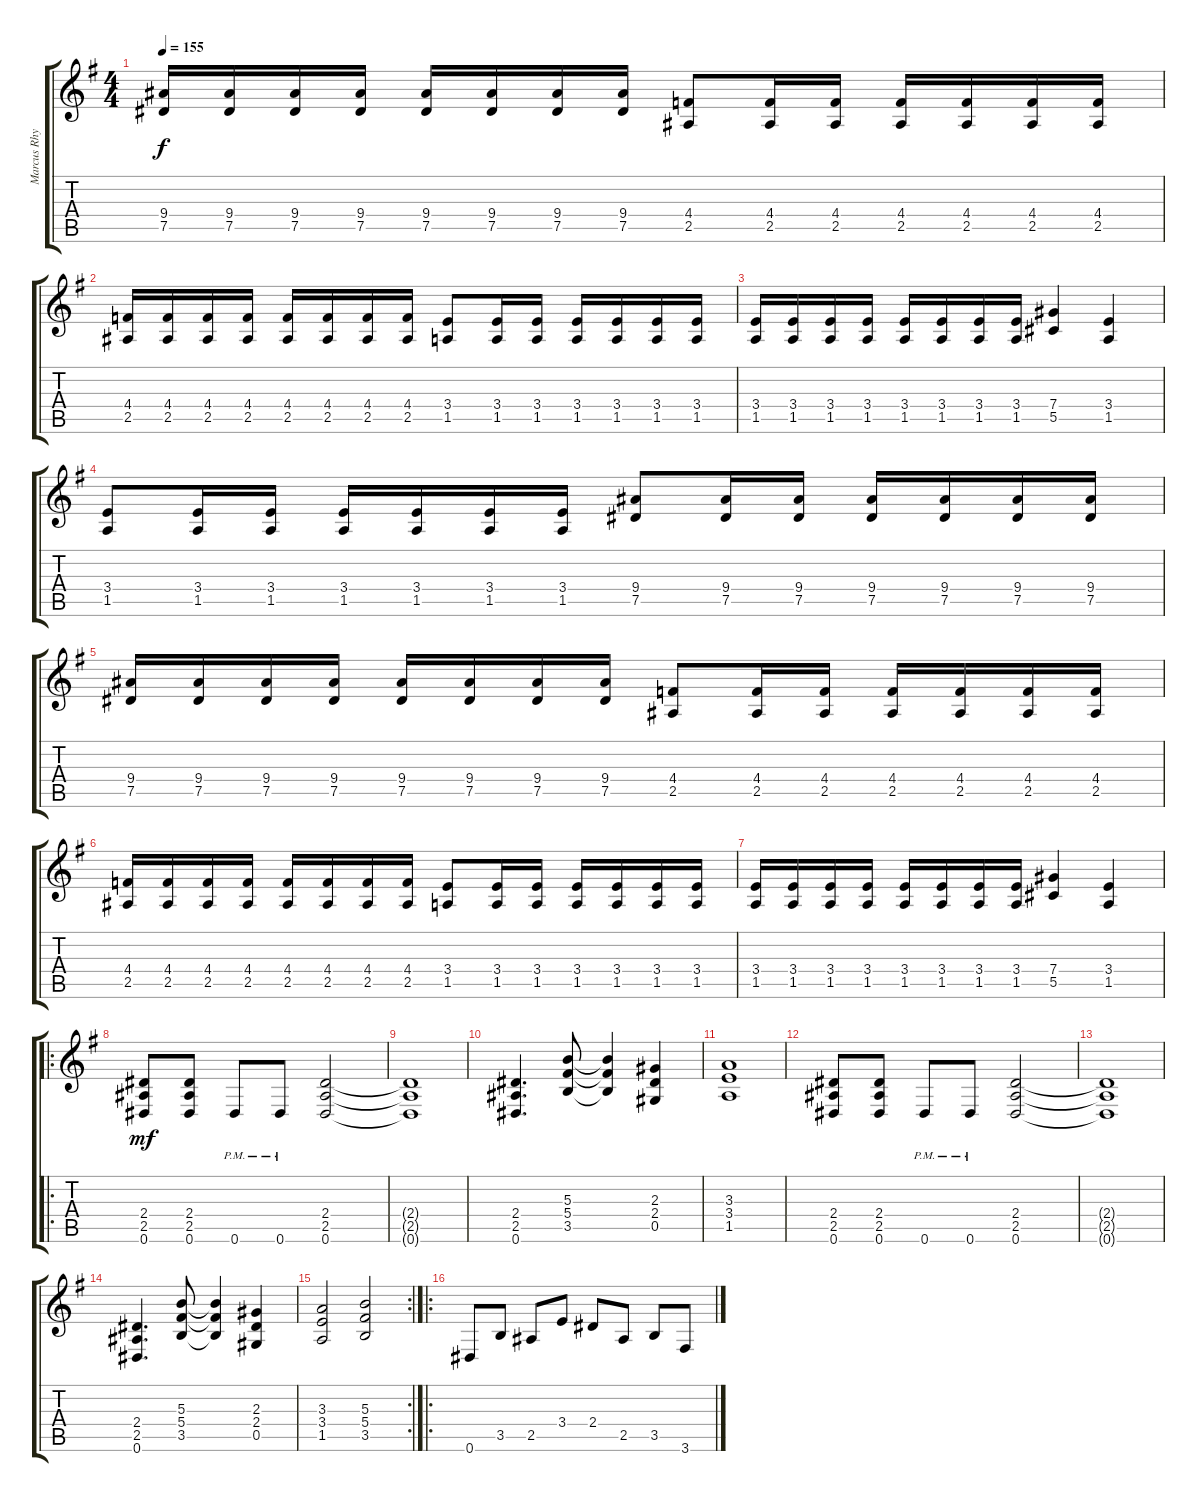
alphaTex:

\track ("Marcus Rhythm" "Marcus Rhy") {instrument distortionguitar}
\staff {score tabs}
\tuning (Eb4 Bb3 Gb3 Db3 Ab2 Eb2) {hide}
\ts (4 4)
\tempo 155
\clef g2
\ks g
(9.4 7.5).16{dy f} (9.4 7.5).16 (9.4 7.5).16 (9.4 7.5).16 (9.4 7.5).16 (9.4 7.5).16 (9.4 7.5).16 (9.4 7.5).16 (4.4 2.5).8 (4.4 2.5).16 (4.4 2.5).16 (4.4 2.5).16 (4.4 2.5).16 (4.4 2.5).16 (4.4 2.5).16 |
(4.4 2.5).16 (4.4 2.5).16 (4.4 2.5).16 (4.4 2.5).16 (4.4 2.5).16 (4.4 2.5).16 (4.4 2.5).16 (4.4 2.5).16 (3.4 1.5).8 (3.4 1.5).16 (3.4 1.5).16 (3.4 1.5).16 (3.4 1.5).16 (3.4 1.5).16 (3.4 1.5).16 |
(3.4 1.5).16 (3.4 1.5).16 (3.4 1.5).16 (3.4 1.5).16 (3.4 1.5).16 (3.4 1.5).16 (3.4 1.5).16 (3.4 1.5).16 (7.4 5.5).4 (3.4 1.5).4 |
(3.4 1.5).8 (3.4 1.5).16 (3.4 1.5).16 (3.4 1.5).16 (3.4 1.5).16 (3.4 1.5).16 (3.4 1.5).16 (9.4 7.5).8 (9.4 7.5).16 (9.4 7.5).16 (9.4 7.5).16 (9.4 7.5).16 (9.4 7.5).16 (9.4 7.5).16 |
(9.4 7.5).16 (9.4 7.5).16 (9.4 7.5).16 (9.4 7.5).16 (9.4 7.5).16 (9.4 7.5).16 (9.4 7.5).16 (9.4 7.5).16 (4.4 2.5).8 (4.4 2.5).16 (4.4 2.5).16 (4.4 2.5).16 (4.4 2.5).16 (4.4 2.5).16 (4.4 2.5).16 |
(4.4 2.5).16 (4.4 2.5).16 (4.4 2.5).16 (4.4 2.5).16 (4.4 2.5).16 (4.4 2.5).16 (4.4 2.5).16 (4.4 2.5).16 (3.4 1.5).8 (3.4 1.5).16 (3.4 1.5).16 (3.4 1.5).16 (3.4 1.5).16 (3.4 1.5).16 (3.4 1.5).16 |
(3.4 1.5).16 (3.4 1.5).16 (3.4 1.5).16 (3.4 1.5).16 (3.4 1.5).16 (3.4 1.5).16 (3.4 1.5).16 (3.4 1.5).16 (7.4 5.5).4 (3.4 1.5).4 |
\ro
(2.4 2.5 0.6).8{dy mf} (2.4 2.5 0.6).8 0.6{pm}.8 0.6{pm}.8 (2.4 2.5 0.6).2 |
(2.4{t} 2.5{t} 0.6{t}).1 |
(2.4 2.5 0.6).4{d} (5.3 5.4 3.5).8 (5.3{t} 5.4{t} 3.5{t}).4 (2.3 2.4 0.5).4 |
(3.3 3.4 1.5).1 |
(2.4 2.5 0.6).8 (2.4 2.5 0.6).8 0.6{pm}.8 0.6{pm}.8 (2.4 2.5 0.6).2 |
(2.4{t} 2.5{t} 0.6{t}).1 |
(2.4 2.5 0.6).4{d} (5.3 5.4 3.5).8 (5.3{t} 5.4{t} 3.5{t}).4 (2.3 2.4 0.5).4 |
\rc 2
(3.3 3.4 1.5).2 (5.3 5.4 3.5).2 |
\ro
0.6.8 3.5.8 2.5.8 3.4.8 2.4.8 2.5.8 3.5.8 3.6.8
